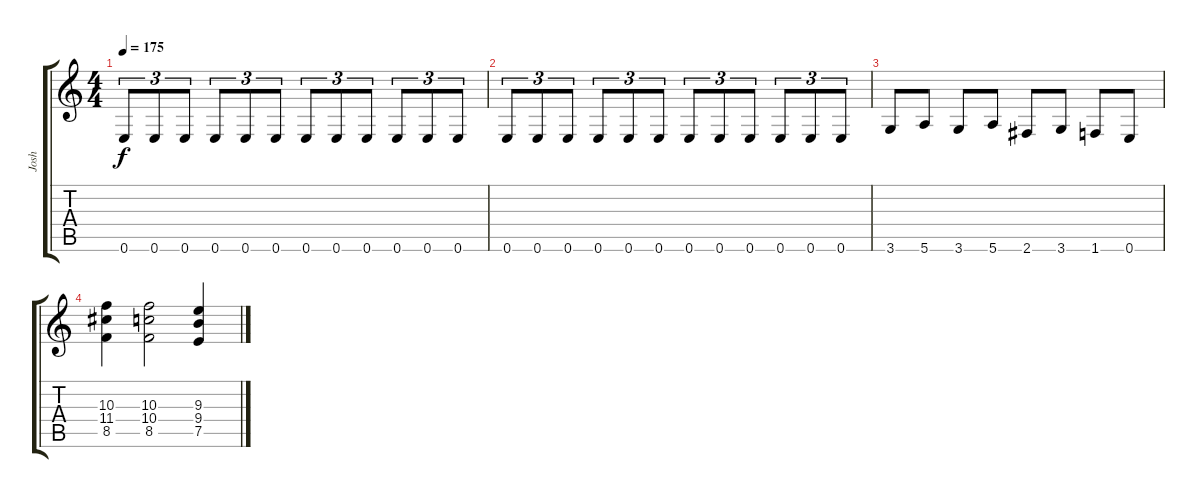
\track ("Josh" "Josh") {instrument distortionguitar}
\staff {score tabs}
\tuning (E4 B3 G3 D3 A2 E2) {hide}
\ts (4 4)
\tempo 175
\clef g2
\ks c
0.6.8{tu (3 2) dy f} 0.6.8{tu (3 2)} 0.6.8{tu (3 2)} 0.6.8{tu (3 2)} 0.6.8{tu (3 2)} 0.6.8{tu (3 2)} 0.6.8{tu (3 2)} 0.6.8{tu (3 2)} 0.6.8{tu (3 2)} 0.6.8{tu (3 2)} 0.6.8{tu (3 2)} 0.6.8{tu (3 2)} |
0.6.8{tu (3 2)} 0.6.8{tu (3 2)} 0.6.8{tu (3 2)} 0.6.8{tu (3 2)} 0.6.8{tu (3 2)} 0.6.8{tu (3 2)} 0.6.8{tu (3 2)} 0.6.8{tu (3 2)} 0.6.8{tu (3 2)} 0.6.8{tu (3 2)} 0.6.8{tu (3 2)} 0.6.8{tu (3 2)} |
3.6.8 5.6.8 3.6.8 5.6.8 2.6.8 3.6.8 1.6.8 0.6.8 |
(10.3 11.4 8.5).4 (10.3 10.4 8.5).2 (9.3 9.4 7.5).4
